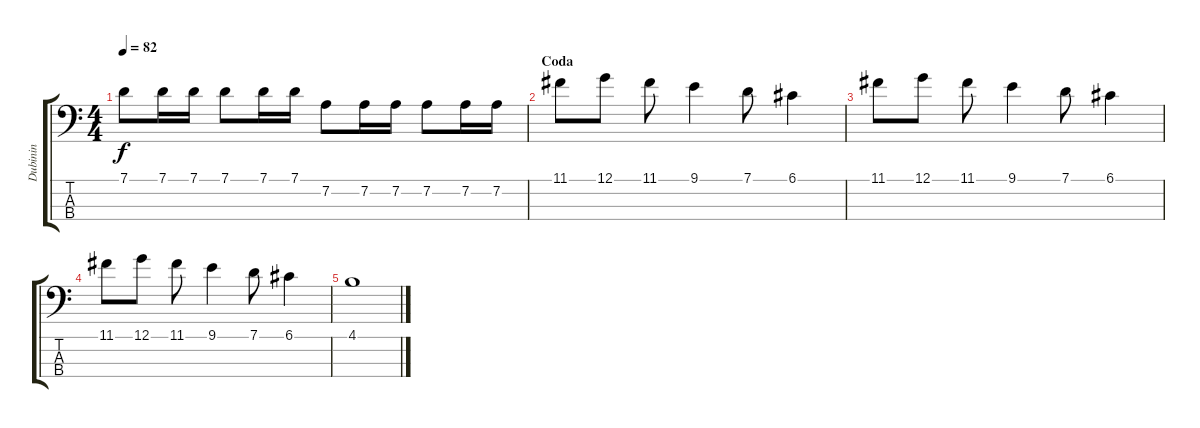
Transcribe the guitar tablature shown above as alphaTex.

\track ("Dubinin" "Dubinin") {instrument electricbassfinger}
\staff {score tabs}
\tuning (G2 D2 A1 E1) {hide}
\ts (4 4)
\tempo 82
\clef f4
\ks c
7.1.8{dy f} 7.1.16 7.1.16 7.1.8 7.1.16 7.1.16 7.2.8 7.2.16 7.2.16 7.2.8 7.2.16 7.2.16 |
\section ("" "Coda")
11.1.8 12.1.8 11.1.8 9.1.4 7.1.8 6.1.4 |
11.1.8 12.1.8 11.1.8 9.1.4 7.1.8 6.1.4 |
11.1.8 12.1.8 11.1.8 9.1.4 7.1.8 6.1.4 |
4.1.1
